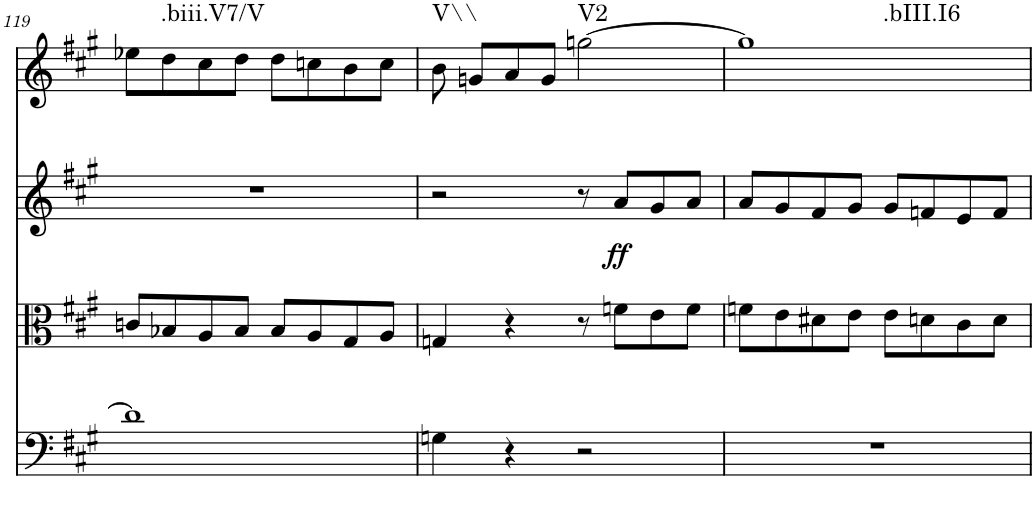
**kern	**kern	**kern	**dynam	**kern	**harte
*part4	*part3	*part2	*part2	*part1	*part1
*staff4	*staff3	*staff2	*staff2	*staff1	*
*I"Violoncello	*I"Viola	*I"Violin 2	*	*I"Violin 1	*
*I'Vc	*I'Vla	*I'Vln	*	*I'Vln	*
!!LO:PB:g=z
*clefF4	*clefC3	*clefG2	*	*clefG2	*
*k[f#c#g#]	*k[f#c#g#]	*k[f#c#g#]	*	*k[f#c#g#]	*
*A:	*A:	*A:	*	*A:	*
*M2/2	*M2/2	*M2/2	*	*M2/2	*
*met(c|)	*met(c|)	*met(c|)	*	*met(c|)	*
=119	=119	=119	=119	=119	=119
1d]	8cn/L	1r	.	8ee-X\L	.
!	!	!	!	!	!LO:H:kt=.biii.V7/V
.	8B-X/	.	.	8dd\	N
.	8A/	.	.	8cc#\	.
.	8B-/J	.	.	8dd\J	.
.	8B-/L	.	.	8dd\L	.
.	8A/	.	.	8ccn\	.
.	8G#/	.	.	8b\	.
.	8A/J	.	.	8cc\J	.
=120	=120	=120	=120	=120	=120
!	!	!	!	!	!LO:H:kt=V\\
4Gn\	4Gn/	2r	.	8b\	N
.	.	.	.	8gn/L	.
4r	4r	.	.	8a/	.
.	.	.	.	8g/J	.
!	!	!	!	!	!LO:H:kt=V2
2r	8r	8r	.	[2ggn\	N
!	!	!	!LO:DY:b	!	!
.	8fn\L	8a/L	ff	.	.
.	8e\	8g#/	.	.	.
.	8f\J	8a/J	.	.	.
=121	=121	=121	=121	=121	=121
!	!	!	!	!	!LO:H:kt=.bIII.I6
1r	8fn\L	8a/L	.	1gg]	N
.	8e\	8g#/	.	.	.
.	8d#X\	8f#/	.	.	.
.	8e\J	8g#/J	.	.	.
.	8e\L	8g#/L	.	.	.
.	8dn\	8fn/	.	.	.
.	8c#\	8e/	.	.	.
.	8d\J	8f/J	.	.	.
=	=	=	=	=	=
*-	*-	*-	*-	*-	*-
